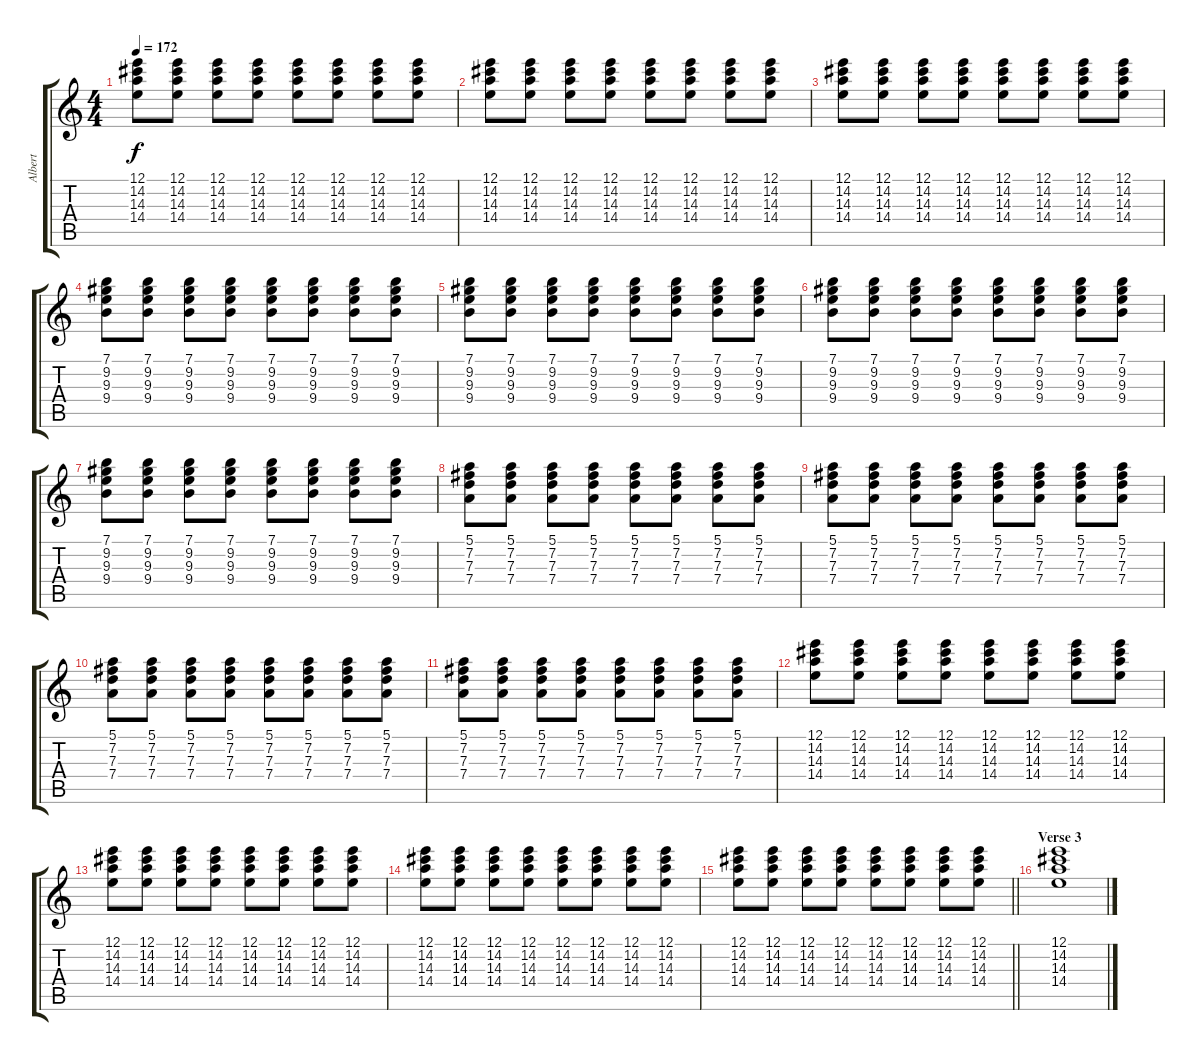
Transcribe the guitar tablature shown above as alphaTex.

\track ("Albert" "Albert") {instrument electricguitarclean}
\staff {score tabs}
\tuning (E4 B3 G3 D3 A2 E2) {hide}
\ts (4 4)
\tempo 172
\clef g2
\ks c
(12.1 14.2 14.3 14.4).8{dy f} (12.1 14.2 14.3 14.4).8 (12.1 14.2 14.3 14.4).8 (12.1 14.2 14.3 14.4).8 (12.1 14.2 14.3 14.4).8 (12.1 14.2 14.3 14.4).8 (12.1 14.2 14.3 14.4).8 (12.1 14.2 14.3 14.4).8 |
(12.1 14.2 14.3 14.4).8 (12.1 14.2 14.3 14.4).8 (12.1 14.2 14.3 14.4).8 (12.1 14.2 14.3 14.4).8 (12.1 14.2 14.3 14.4).8 (12.1 14.2 14.3 14.4).8 (12.1 14.2 14.3 14.4).8 (12.1 14.2 14.3 14.4).8 |
(12.1 14.2 14.3 14.4).8 (12.1 14.2 14.3 14.4).8 (12.1 14.2 14.3 14.4).8 (12.1 14.2 14.3 14.4).8 (12.1 14.2 14.3 14.4).8 (12.1 14.2 14.3 14.4).8 (12.1 14.2 14.3 14.4).8 (12.1 14.2 14.3 14.4).8 |
(7.1 9.2 9.3 9.4).8 (7.1 9.2 9.3 9.4).8 (7.1 9.2 9.3 9.4).8 (7.1 9.2 9.3 9.4).8 (7.1 9.2 9.3 9.4).8 (7.1 9.2 9.3 9.4).8 (7.1 9.2 9.3 9.4).8 (7.1 9.2 9.3 9.4).8 |
(7.1 9.2 9.3 9.4).8 (7.1 9.2 9.3 9.4).8 (7.1 9.2 9.3 9.4).8 (7.1 9.2 9.3 9.4).8 (7.1 9.2 9.3 9.4).8 (7.1 9.2 9.3 9.4).8 (7.1 9.2 9.3 9.4).8 (7.1 9.2 9.3 9.4).8 |
(7.1 9.2 9.3 9.4).8 (7.1 9.2 9.3 9.4).8 (7.1 9.2 9.3 9.4).8 (7.1 9.2 9.3 9.4).8 (7.1 9.2 9.3 9.4).8 (7.1 9.2 9.3 9.4).8 (7.1 9.2 9.3 9.4).8 (7.1 9.2 9.3 9.4).8 |
(7.1 9.2 9.3 9.4).8 (7.1 9.2 9.3 9.4).8 (7.1 9.2 9.3 9.4).8 (7.1 9.2 9.3 9.4).8 (7.1 9.2 9.3 9.4).8 (7.1 9.2 9.3 9.4).8 (7.1 9.2 9.3 9.4).8 (7.1 9.2 9.3 9.4).8 |
(5.1 7.2 7.3 7.4).8 (5.1 7.2 7.3 7.4).8 (5.1 7.2 7.3 7.4).8 (5.1 7.2 7.3 7.4).8 (5.1 7.2 7.3 7.4).8 (5.1 7.2 7.3 7.4).8 (5.1 7.2 7.3 7.4).8 (5.1 7.2 7.3 7.4).8 |
(5.1 7.2 7.3 7.4).8 (5.1 7.2 7.3 7.4).8 (5.1 7.2 7.3 7.4).8 (5.1 7.2 7.3 7.4).8 (5.1 7.2 7.3 7.4).8 (5.1 7.2 7.3 7.4).8 (5.1 7.2 7.3 7.4).8 (5.1 7.2 7.3 7.4).8 |
(5.1 7.2 7.3 7.4).8 (5.1 7.2 7.3 7.4).8 (5.1 7.2 7.3 7.4).8 (5.1 7.2 7.3 7.4).8 (5.1 7.2 7.3 7.4).8 (5.1 7.2 7.3 7.4).8 (5.1 7.2 7.3 7.4).8 (5.1 7.2 7.3 7.4).8 |
(5.1 7.2 7.3 7.4).8 (5.1 7.2 7.3 7.4).8 (5.1 7.2 7.3 7.4).8 (5.1 7.2 7.3 7.4).8 (5.1 7.2 7.3 7.4).8 (5.1 7.2 7.3 7.4).8 (5.1 7.2 7.3 7.4).8 (5.1 7.2 7.3 7.4).8 |
(12.1 14.2 14.3 14.4).8 (12.1 14.2 14.3 14.4).8 (12.1 14.2 14.3 14.4).8 (12.1 14.2 14.3 14.4).8 (12.1 14.2 14.3 14.4).8 (12.1 14.2 14.3 14.4).8 (12.1 14.2 14.3 14.4).8 (12.1 14.2 14.3 14.4).8 |
(12.1 14.2 14.3 14.4).8 (12.1 14.2 14.3 14.4).8 (12.1 14.2 14.3 14.4).8 (12.1 14.2 14.3 14.4).8 (12.1 14.2 14.3 14.4).8 (12.1 14.2 14.3 14.4).8 (12.1 14.2 14.3 14.4).8 (12.1 14.2 14.3 14.4).8 |
(12.1 14.2 14.3 14.4).8 (12.1 14.2 14.3 14.4).8 (12.1 14.2 14.3 14.4).8 (12.1 14.2 14.3 14.4).8 (12.1 14.2 14.3 14.4).8 (12.1 14.2 14.3 14.4).8 (12.1 14.2 14.3 14.4).8 (12.1 14.2 14.3 14.4).8 |
\barLineRight lightlight
(12.1 14.2 14.3 14.4).8 (12.1 14.2 14.3 14.4).8 (12.1 14.2 14.3 14.4).8 (12.1 14.2 14.3 14.4).8 (12.1 14.2 14.3 14.4).8 (12.1 14.2 14.3 14.4).8 (12.1 14.2 14.3 14.4).8 (12.1 14.2 14.3 14.4).8 |
\section ("" "Verse 3")
(12.1 14.2 14.3 14.4).1
